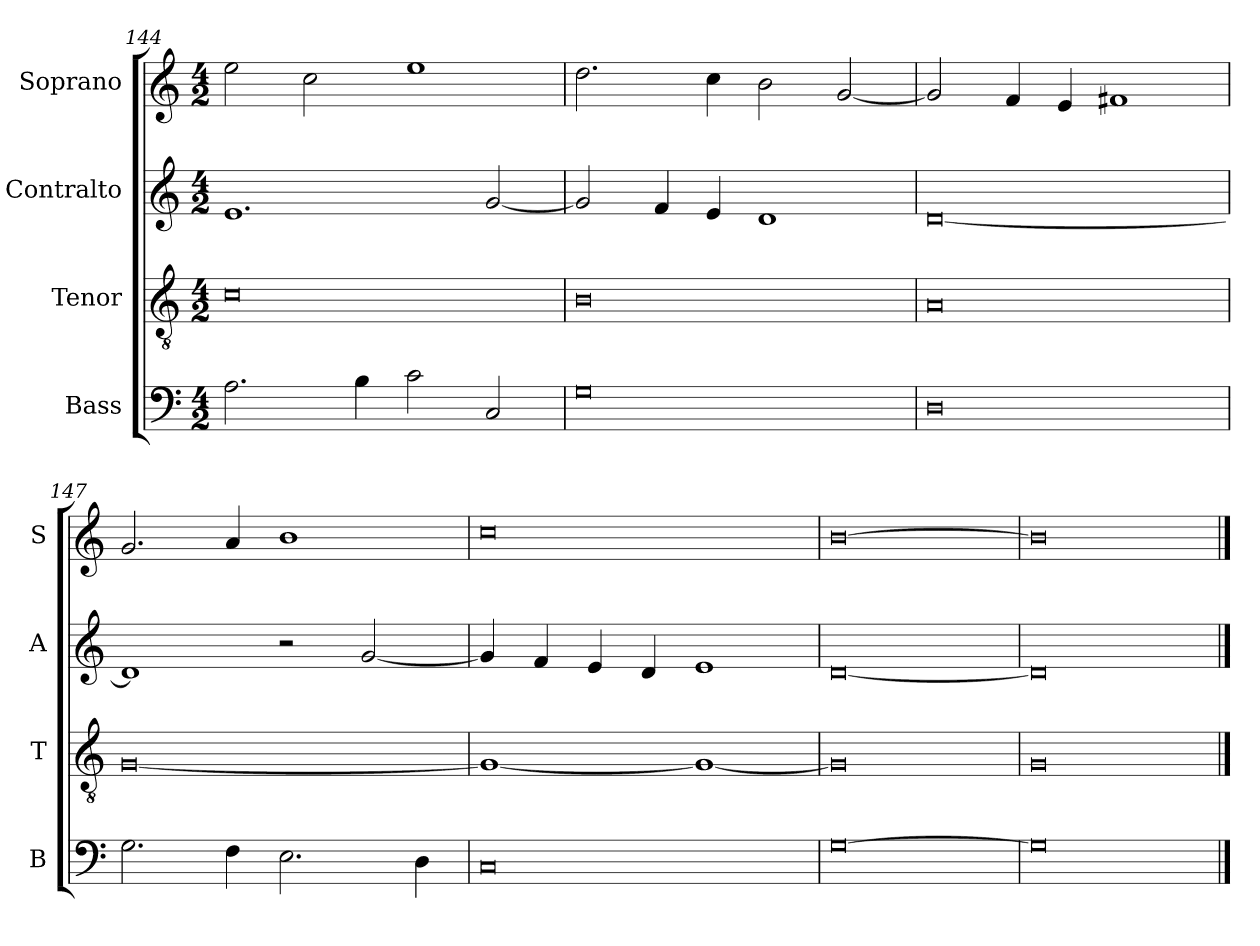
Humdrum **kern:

**kern	**kern	**kern	**kern
*part4	*part3	*part2	*part1
*staff4	*staff3	*staff2	*staff1
*I"Bass	*I"Tenor	*I"Contralto	*I"Soprano
*I'B	*I'T	*I'A	*I'S
*clefF4	*clefGv2	*clefG2	*clefG2
*k[]	*k[]	*k[]	*k[]
*G:mix	*G:mix	*G:mix	*G:mix
*M4/2	*M4/2	*M4/2	*M4/2
=144	=144	=144	=144
2.A	0c	1.e	2ee
.	.	.	2cc
4B	.	.	.
2c	.	.	1ee
2C	.	[2g	.
=145	=145	=145	=145
0G	0B	2g]	2.dd
.	.	4f	.
.	.	4e	4cc
.	.	1d	2b
.	.	.	[2g
=146	=146	=146	=146
0D	0A	[0d	2g]
.	.	.	4f
.	.	.	4e
.	.	.	1f#X
=147	=147	=147	=147
2.G	[0G	1d]	2.g
4F	.	.	4a
2.E	.	2r	1b
.	.	[2g	.
4D	.	.	.
=148	=148	=148	=148
0C	1G_	4g]	0cc
.	.	4f	.
.	.	4e	.
.	.	4d	.
.	1G_	1e	.
=149	=149	=149	=149
[0G	0G]	[0d	[0b
=150	=150	=150	=150
0G]	0G	0d]	0b]
==	==	==	==
*-	*-	*-	*-
